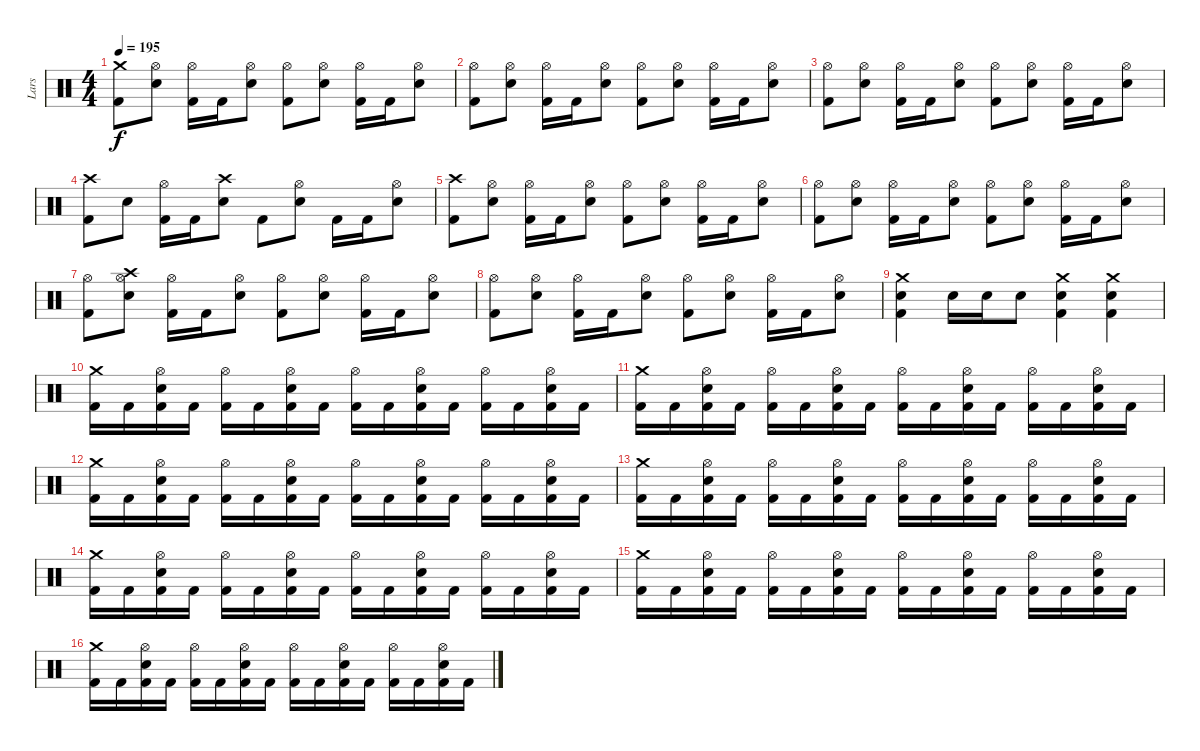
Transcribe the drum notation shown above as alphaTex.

\track ("Lars" "Lars") {instrument percussion}
\staff {score}
\articulation defaults
\ts (4 4)
\tempo 195
\clef neutral
\ks c
("Crash medium (hit)" "Kick (hit) 2").8{dy f} ("Hi-Hat (open)" "Electric Snare (hit)").8 ("Hi-Hat (open)" "Kick (hit) 2").16 "Kick (hit) 2".16 ("Hi-Hat (open)" "Electric Snare (hit)").8 ("Hi-Hat (open)" "Kick (hit) 2").8 ("Hi-Hat (open)" "Electric Snare (hit)").8 ("Hi-Hat (open)" "Kick (hit) 2").16 "Kick (hit) 2".16 ("Hi-Hat (open)" "Electric Snare (hit)").8 |
("Hi-Hat (open)" "Kick (hit) 2").8 ("Hi-Hat (open)" "Electric Snare (hit)").8 ("Hi-Hat (open)" "Kick (hit) 2").16 "Kick (hit) 2".16 ("Hi-Hat (open)" "Electric Snare (hit)").8 ("Hi-Hat (open)" "Kick (hit) 2").8 ("Hi-Hat (open)" "Electric Snare (hit)").8 ("Hi-Hat (open)" "Kick (hit) 2").16 "Kick (hit) 2".16 ("Hi-Hat (open)" "Electric Snare (hit)").8 |
("Hi-Hat (open)" "Kick (hit) 2").8 ("Hi-Hat (open)" "Electric Snare (hit)").8 ("Hi-Hat (open)" "Kick (hit) 2").16 "Kick (hit) 2".16 ("Hi-Hat (open)" "Electric Snare (hit)").8 ("Hi-Hat (open)" "Kick (hit) 2").8 ("Hi-Hat (open)" "Electric Snare (hit)").8 ("Hi-Hat (open)" "Kick (hit) 2").16 "Kick (hit) 2".16 ("Hi-Hat (open)" "Electric Snare (hit)").8 |
("Crash high (hit)" "Kick (hit) 2").8 "Electric Snare (hit)".8 ("Hi-Hat (open)" "Kick (hit) 2").16 "Kick (hit) 2".16 ("Crash high (hit)" "Electric Snare (hit)").8 "Kick (hit) 2".8 ("Hi-Hat (open)" "Electric Snare (hit)").8 "Kick (hit) 2".16 "Kick (hit) 2".16 ("Hi-Hat (open)" "Electric Snare (hit)").8 |
("Crash high (hit)" "Kick (hit) 2").8 ("Hi-Hat (open)" "Electric Snare (hit)").8 ("Hi-Hat (open)" "Kick (hit) 2").16 "Kick (hit) 2".16 ("Hi-Hat (open)" "Electric Snare (hit)").8 ("Hi-Hat (open)" "Kick (hit) 2").8 ("Hi-Hat (open)" "Electric Snare (hit)").8 ("Hi-Hat (open)" "Kick (hit) 2").16 "Kick (hit) 2".16 ("Hi-Hat (open)" "Electric Snare (hit)").8 |
("Hi-Hat (open)" "Kick (hit) 2").8 ("Hi-Hat (open)" "Electric Snare (hit)").8 ("Hi-Hat (open)" "Kick (hit) 2").16 "Kick (hit) 2".16 ("Hi-Hat (open)" "Electric Snare (hit)").8 ("Hi-Hat (open)" "Kick (hit) 2").8 ("Hi-Hat (open)" "Electric Snare (hit)").8 ("Hi-Hat (open)" "Kick (hit) 2").16 "Kick (hit) 2".16 ("Hi-Hat (open)" "Electric Snare (hit)").8 |
("Hi-Hat (open)" "Kick (hit) 2").8 ("Crash high (hit)" "Hi-Hat (open)" "Electric Snare (hit)").8 ("Hi-Hat (open)" "Kick (hit) 2").16 "Kick (hit) 2".16 ("Hi-Hat (open)" "Electric Snare (hit)").8 ("Hi-Hat (open)" "Kick (hit) 2").8 ("Hi-Hat (open)" "Electric Snare (hit)").8 ("Hi-Hat (open)" "Kick (hit) 2").16 "Kick (hit) 2".16 ("Hi-Hat (open)" "Electric Snare (hit)").8 |
("Hi-Hat (open)" "Kick (hit) 2").8 ("Hi-Hat (open)" "Electric Snare (hit)").8 ("Hi-Hat (open)" "Kick (hit) 2").16 "Kick (hit) 2".16 ("Hi-Hat (open)" "Electric Snare (hit)").8 ("Hi-Hat (open)" "Kick (hit) 2").8 ("Hi-Hat (open)" "Electric Snare (hit)").8 ("Hi-Hat (open)" "Kick (hit) 2").16 "Kick (hit) 2".16 ("Hi-Hat (open)" "Electric Snare (hit)").8 |
("Crash medium (hit)" "Electric Snare (hit)" "Kick (hit) 2").4 "Electric Snare (hit)".16 "Electric Snare (hit)".16 "Electric Snare (hit)".8 ("Crash medium (hit)" "Electric Snare (hit)" "Kick (hit) 2").4 ("Crash medium (hit)" "Electric Snare (hit)" "Kick (hit) 2").4 |
("Crash medium (hit)" "Kick (hit) 2").16 "Kick (hit) 2".16 ("Hi-Hat (open)" "Electric Snare (hit)" "Kick (hit) 2").16 "Kick (hit) 2".16 ("Hi-Hat (open)" "Kick (hit) 2").16 "Kick (hit) 2".16 ("Hi-Hat (open)" "Electric Snare (hit)" "Kick (hit) 2").16 "Kick (hit) 2".16 ("Hi-Hat (open)" "Kick (hit) 2").16 "Kick (hit) 2".16 ("Hi-Hat (open)" "Electric Snare (hit)" "Kick (hit) 2").16 "Kick (hit) 2".16 ("Hi-Hat (open)" "Kick (hit) 2").16 "Kick (hit) 2".16 ("Hi-Hat (open)" "Electric Snare (hit)" "Kick (hit) 2").16 "Kick (hit) 2".16 |
("Crash medium (hit)" "Kick (hit) 2").16 "Kick (hit) 2".16 ("Hi-Hat (open)" "Electric Snare (hit)" "Kick (hit) 2").16 "Kick (hit) 2".16 ("Hi-Hat (open)" "Kick (hit) 2").16 "Kick (hit) 2".16 ("Hi-Hat (open)" "Electric Snare (hit)" "Kick (hit) 2").16 "Kick (hit) 2".16 ("Hi-Hat (open)" "Kick (hit) 2").16 "Kick (hit) 2".16 ("Hi-Hat (open)" "Electric Snare (hit)" "Kick (hit) 2").16 "Kick (hit) 2".16 ("Hi-Hat (open)" "Kick (hit) 2").16 "Kick (hit) 2".16 ("Hi-Hat (open)" "Electric Snare (hit)" "Kick (hit) 2").16 "Kick (hit) 2".16 |
("Crash medium (hit)" "Kick (hit) 2").16 "Kick (hit) 2".16 ("Hi-Hat (open)" "Electric Snare (hit)" "Kick (hit) 2").16 "Kick (hit) 2".16 ("Hi-Hat (open)" "Kick (hit) 2").16 "Kick (hit) 2".16 ("Hi-Hat (open)" "Electric Snare (hit)" "Kick (hit) 2").16 "Kick (hit) 2".16 ("Hi-Hat (open)" "Kick (hit) 2").16 "Kick (hit) 2".16 ("Hi-Hat (open)" "Electric Snare (hit)" "Kick (hit) 2").16 "Kick (hit) 2".16 ("Hi-Hat (open)" "Kick (hit) 2").16 "Kick (hit) 2".16 ("Hi-Hat (open)" "Electric Snare (hit)" "Kick (hit) 2").16 "Kick (hit) 2".16 |
("Crash medium (hit)" "Kick (hit) 2").16 "Kick (hit) 2".16 ("Hi-Hat (open)" "Electric Snare (hit)" "Kick (hit) 2").16 "Kick (hit) 2".16 ("Hi-Hat (open)" "Kick (hit) 2").16 "Kick (hit) 2".16 ("Hi-Hat (open)" "Electric Snare (hit)" "Kick (hit) 2").16 "Kick (hit) 2".16 ("Hi-Hat (open)" "Kick (hit) 2").16 "Kick (hit) 2".16 ("Hi-Hat (open)" "Electric Snare (hit)" "Kick (hit) 2").16 "Kick (hit) 2".16 ("Hi-Hat (open)" "Kick (hit) 2").16 "Kick (hit) 2".16 ("Hi-Hat (open)" "Electric Snare (hit)" "Kick (hit) 2").16 "Kick (hit) 2".16 |
("Crash medium (hit)" "Kick (hit) 2").16 "Kick (hit) 2".16 ("Hi-Hat (open)" "Electric Snare (hit)" "Kick (hit) 2").16 "Kick (hit) 2".16 ("Hi-Hat (open)" "Kick (hit) 2").16 "Kick (hit) 2".16 ("Hi-Hat (open)" "Electric Snare (hit)" "Kick (hit) 2").16 "Kick (hit) 2".16 ("Hi-Hat (open)" "Kick (hit) 2").16 "Kick (hit) 2".16 ("Hi-Hat (open)" "Electric Snare (hit)" "Kick (hit) 2").16 "Kick (hit) 2".16 ("Hi-Hat (open)" "Kick (hit) 2").16 "Kick (hit) 2".16 ("Hi-Hat (open)" "Electric Snare (hit)" "Kick (hit) 2").16 "Kick (hit) 2".16 |
("Crash medium (hit)" "Kick (hit) 2").16 "Kick (hit) 2".16 ("Hi-Hat (open)" "Electric Snare (hit)" "Kick (hit) 2").16 "Kick (hit) 2".16 ("Hi-Hat (open)" "Kick (hit) 2").16 "Kick (hit) 2".16 ("Hi-Hat (open)" "Electric Snare (hit)" "Kick (hit) 2").16 "Kick (hit) 2".16 ("Hi-Hat (open)" "Kick (hit) 2").16 "Kick (hit) 2".16 ("Hi-Hat (open)" "Electric Snare (hit)" "Kick (hit) 2").16 "Kick (hit) 2".16 ("Hi-Hat (open)" "Kick (hit) 2").16 "Kick (hit) 2".16 ("Hi-Hat (open)" "Electric Snare (hit)" "Kick (hit) 2").16 "Kick (hit) 2".16 |
("Crash medium (hit)" "Kick (hit) 2").16 "Kick (hit) 2".16 ("Hi-Hat (open)" "Electric Snare (hit)" "Kick (hit) 2").16 "Kick (hit) 2".16 ("Hi-Hat (open)" "Kick (hit) 2").16 "Kick (hit) 2".16 ("Hi-Hat (open)" "Electric Snare (hit)" "Kick (hit) 2").16 "Kick (hit) 2".16 ("Hi-Hat (open)" "Kick (hit) 2").16 "Kick (hit) 2".16 ("Hi-Hat (open)" "Electric Snare (hit)" "Kick (hit) 2").16 "Kick (hit) 2".16 ("Hi-Hat (open)" "Kick (hit) 2").16 "Kick (hit) 2".16 ("Hi-Hat (open)" "Electric Snare (hit)" "Kick (hit) 2").16 "Kick (hit) 2".16
